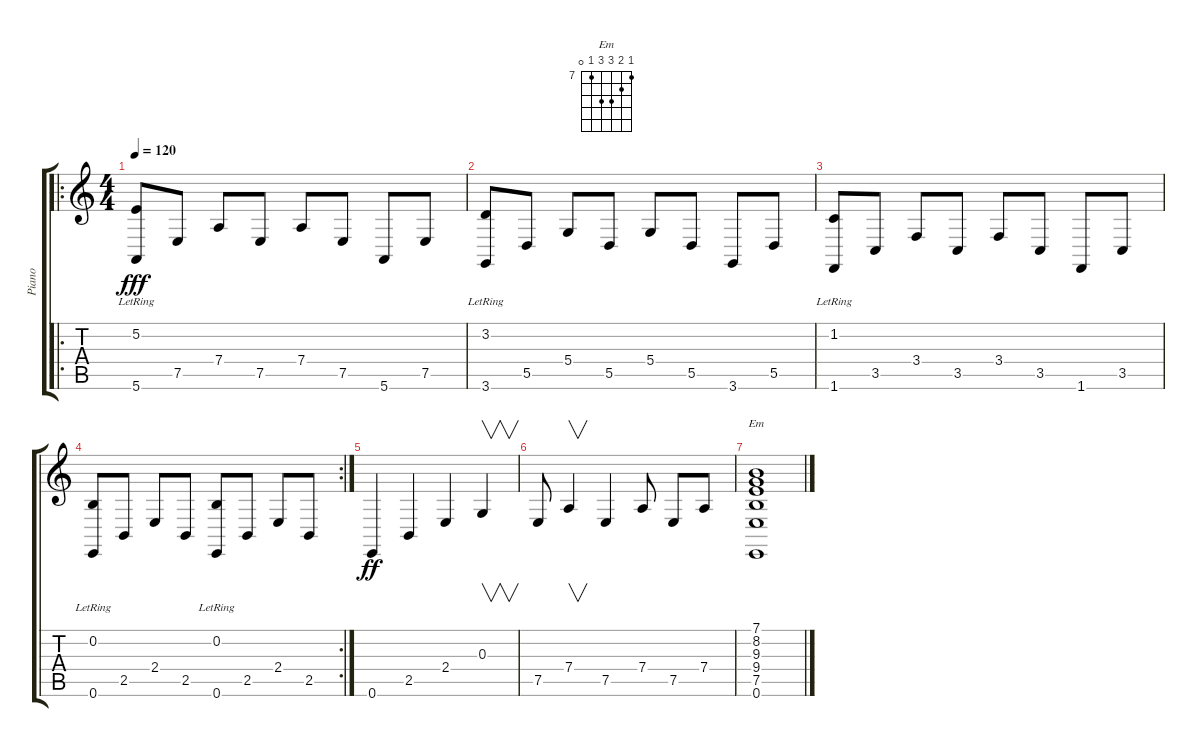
\track ("Piano" "Piano") {instrument brightacousticpiano}
\staff {score tabs}
\tuning (E4 B3 G3 D3 A2 E2) {hide}
\chord ("Em" 7 8 9 9 7 0) {firstfret 7}
\ro
\ts (4 4)
\tempo 120
\clef g2
\ks c
(5.2{lr} 5.6).8{dy fff} 7.5.8 7.4.8 7.5.8 7.4.8 7.5.8 5.6.8 7.5.8 |
(3.2{lr} 3.6).8 5.5.8 5.4.8 5.5.8 5.4.8 5.5.8 3.6.8 5.5.8 |
(1.2{lr} 1.6).8 3.5.8 3.4.8 3.5.8 3.4.8 3.5.8 1.6.8 3.5.8 |
\rc 2
(0.2{lr} 0.6{lr}).8 2.5.8 2.4.8 2.5.8 (0.2{lr} 0.6{lr}).8 2.5.8 2.4.8 2.5.8 |
0.6.4{dy ff} 2.5.4 2.4.4 0.3.4{v} |
7.5.8 7.4.4{v} 7.5.4 7.4.8 7.5.8 7.4.8 |
(7.1 8.2 9.3 9.4 7.5 0.6).1{ch "Em"}
